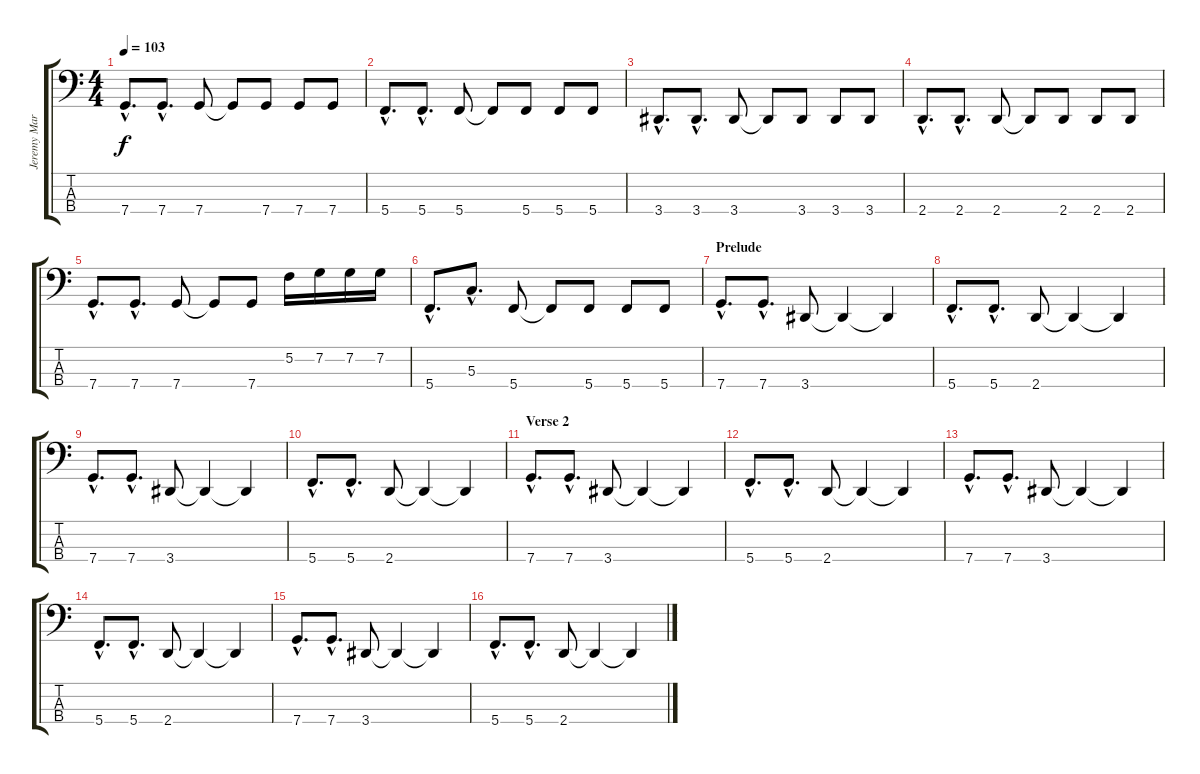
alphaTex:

\track ("Jeremy Marshall (Bass)" "Jeremy Mar") {instrument electricbasspick}
\staff {score tabs}
\tuning (F2 C2 G1 C1) {hide}
\ts (4 4)
\tempo 103
\clef f4
\ks c
7.4{hac}.8{d dy f} 7.4{hac}.8{d} 7.4.8 7.4{t}.8 7.4.8 7.4.8 7.4.8 |
5.4{hac}.8{d} 5.4{hac}.8{d} 5.4.8 5.4{t}.8 5.4.8 5.4.8 5.4.8 |
3.4{hac}.8{d} 3.4{hac}.8{d} 3.4.8 3.4{t}.8 3.4.8 3.4.8 3.4.8 |
2.4{hac}.8{d} 2.4{hac}.8{d} 2.4.8 2.4{t}.8 2.4.8 2.4.8 2.4.8 |
7.4{hac}.8{d} 7.4{hac}.8{d} 7.4.8 7.4{t}.8 7.4.8 5.2.16 7.2.16 7.2.16 7.2.16 |
5.4{hac}.8{d} 5.3{hac}.8{d} 5.4.8 5.4{t}.8 5.4.8 5.4.8 5.4.8 |
\section ("" "Prelude")
7.4{hac}.8{d} 7.4{hac}.8{d} 3.4.8 3.4{t}.4 3.4{t}.4 |
5.4{hac}.8{d} 5.4{hac}.8{d} 2.4.8 2.4{t}.4 2.4{t}.4 |
7.4{hac}.8{d} 7.4{hac}.8{d} 3.4.8 3.4{t}.4 3.4{t}.4 |
5.4{hac}.8{d} 5.4{hac}.8{d} 2.4.8 2.4{t}.4 2.4{t}.4 |
\section ("" "Verse 2")
7.4{hac}.8{d} 7.4{hac}.8{d} 3.4.8 3.4{t}.4 3.4{t}.4 |
5.4{hac}.8{d} 5.4{hac}.8{d} 2.4.8 2.4{t}.4 2.4{t}.4 |
7.4{hac}.8{d} 7.4{hac}.8{d} 3.4.8 3.4{t}.4 3.4{t}.4 |
5.4{hac}.8{d} 5.4{hac}.8{d} 2.4.8 2.4{t}.4 2.4{t}.4 |
7.4{hac}.8{d} 7.4{hac}.8{d} 3.4.8 3.4{t}.4 3.4{t}.4 |
5.4{hac}.8{d} 5.4{hac}.8{d} 2.4.8 2.4{t}.4 2.4{t}.4
